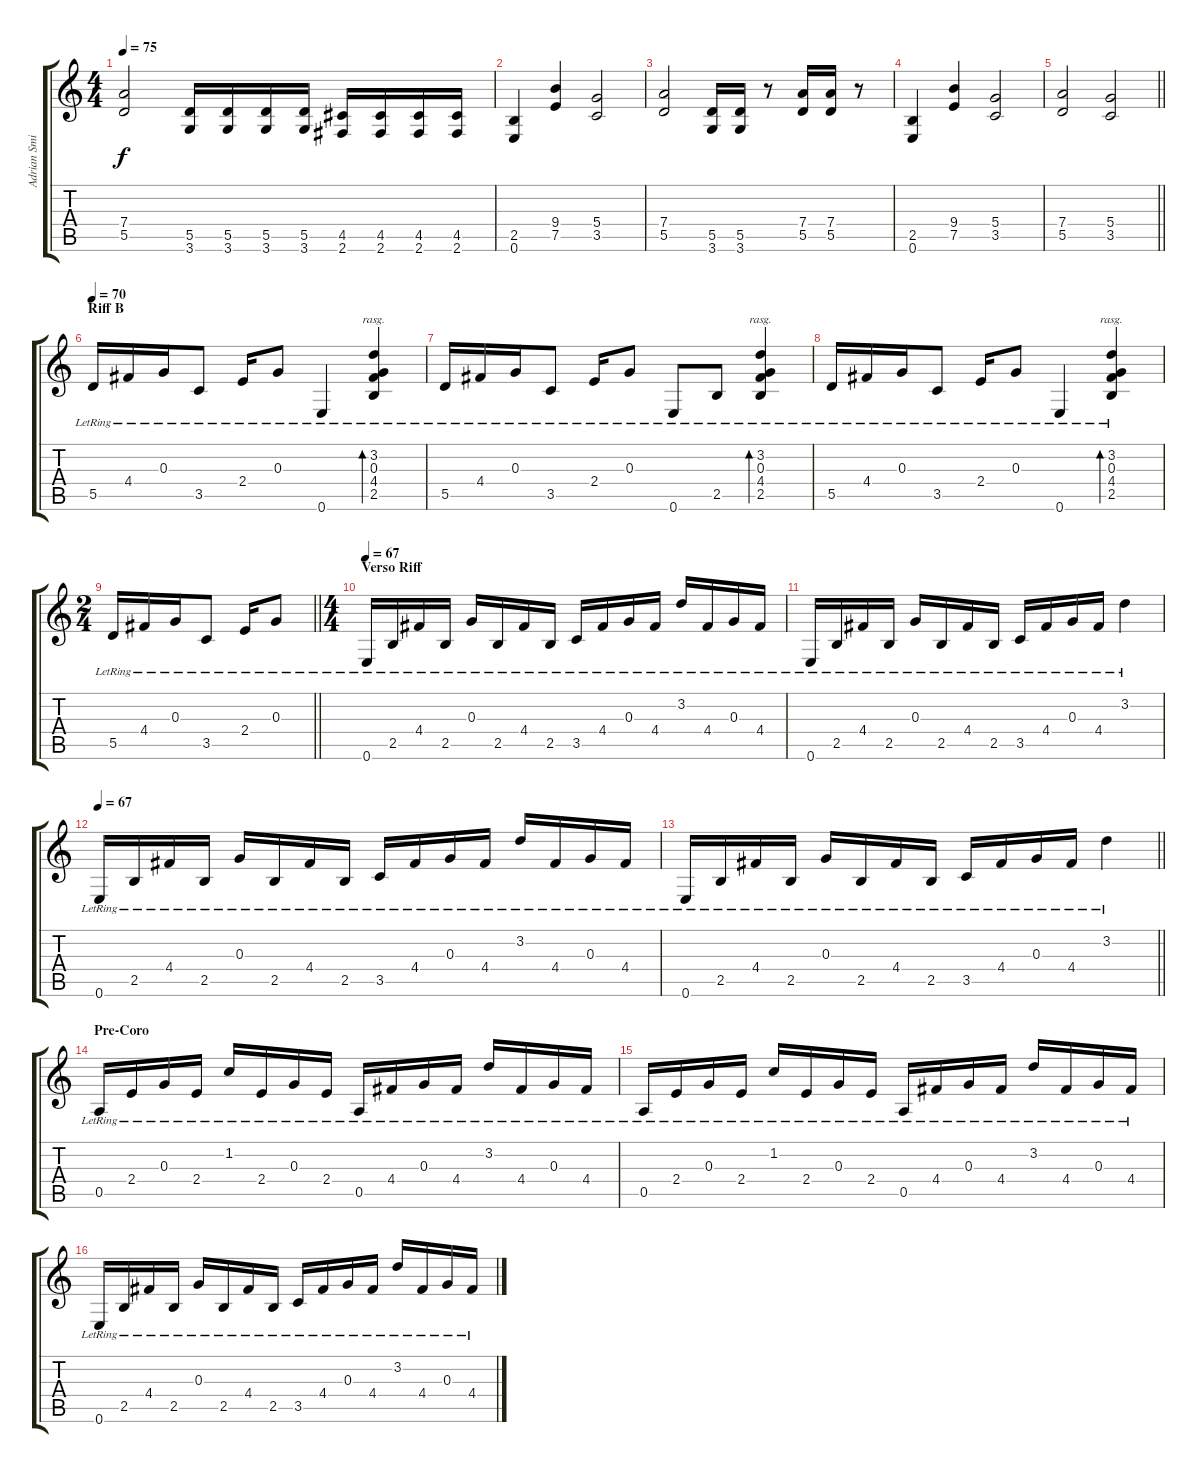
\track ("Adrian Smith" "Adrian Smi") {instrument distortionguitar}
\staff {score tabs}
\tuning (E4 B3 G3 D3 A2 E2) {hide}
\ts (4 4)
\tempo 75
\clef g2
\ks c
(7.4 5.5).2{dy f} (5.5 3.6).16 (5.5 3.6).16 (5.5 3.6).16 (5.5 3.6).16 (4.5 2.6).16 (4.5 2.6).16 (4.5 2.6).16 (4.5 2.6).16 |
(2.5 0.6).4 (9.4 7.5).4 (5.4 3.5).2 |
(7.4 5.5).2 (5.5 3.6).16 (5.5 3.6).16 r.8 (7.4 5.5).16 (7.4 5.5).16 r.8 |
(2.5 0.6).4 (9.4 7.5).4 (5.4 3.5).2 |
\barLineRight lightlight
(7.4 5.5).2 (5.4 3.5).2 |
\section ("" "Riff B")
\tempo 70
5.5{lr}.16{volume 7 instrument acousticguitarsteel} 4.4{lr}.16 0.3{lr}.16 3.5{lr}.8 2.4{lr}.16 0.3{lr}.8 0.6{lr}.4 (3.2{lr} 0.3{lr} 4.4{lr} 2.5{lr}).4{bd 60 rasg ii} |
5.5{lr}.16 4.4{lr}.16 0.3{lr}.16 3.5{lr}.8 2.4{lr}.16 0.3{lr}.8 0.6{lr}.8 2.5{lr}.8 (3.2{lr} 0.3{lr} 4.4{lr} 2.5{lr}).4{bd 60 rasg ii} |
5.5{lr}.16 4.4{lr}.16 0.3{lr}.16 3.5{lr}.8 2.4{lr}.16 0.3{lr}.8 0.6{lr}.4 (3.2{lr} 0.3{lr} 4.4{lr} 2.5{lr}).4{bd 60 rasg ii} |
\ts (2 4)
\barLineRight lightlight
5.5{lr}.16 4.4{lr}.16 0.3{lr}.16 3.5{lr}.8 2.4{lr}.16 0.3{lr}.8 |
\ts (4 4)
\section ("" "Verso Riff")
\tempo 67
0.6{lr}.16 2.5{lr}.16 4.4{lr}.16 2.5{lr}.16 0.3{lr}.16 2.5{lr}.16 4.4{lr}.16 2.5{lr}.16 3.5{lr}.16 4.4{lr}.16 0.3{lr}.16 4.4{lr}.16 3.2{lr}.16 4.4{lr}.16 0.3{lr}.16 4.4{lr}.16 |
0.6{lr}.16 2.5{lr}.16 4.4{lr}.16 2.5{lr}.16 0.3{lr}.16 2.5{lr}.16 4.4{lr}.16 2.5{lr}.16 3.5{lr}.16 4.4{lr}.16 0.3{lr}.16 4.4{lr}.16 3.2{lr}.4 |
\tempo 67
0.6{lr}.16 2.5{lr}.16 4.4{lr}.16 2.5{lr}.16 0.3{lr}.16 2.5{lr}.16 4.4{lr}.16 2.5{lr}.16 3.5{lr}.16 4.4{lr}.16 0.3{lr}.16 4.4{lr}.16 3.2{lr}.16 4.4{lr}.16 0.3{lr}.16 4.4{lr}.16 |
\barLineRight lightlight
0.6{lr}.16 2.5{lr}.16 4.4{lr}.16 2.5{lr}.16 0.3{lr}.16 2.5{lr}.16 4.4{lr}.16 2.5{lr}.16 3.5{lr}.16 4.4{lr}.16 0.3{lr}.16 4.4{lr}.16 3.2{lr}.4 |
\section ("" "Pre-Coro")
0.5{lr}.16 2.4{lr}.16 0.3{lr}.16 2.4{lr}.16 1.2{lr}.16 2.4{lr}.16 0.3{lr}.16 2.4{lr}.16 0.5{lr}.16 4.4{lr}.16 0.3{lr}.16 4.4{lr}.16 3.2{lr}.16 4.4{lr}.16 0.3{lr}.16 4.4{lr}.16 |
0.5{lr}.16 2.4{lr}.16 0.3{lr}.16 2.4{lr}.16 1.2{lr}.16 2.4{lr}.16 0.3{lr}.16 2.4{lr}.16 0.5{lr}.16 4.4{lr}.16 0.3{lr}.16 4.4{lr}.16 3.2{lr}.16 4.4{lr}.16 0.3{lr}.16 4.4{lr}.16 |
0.6{lr}.16 2.5{lr}.16 4.4{lr}.16 2.5{lr}.16 0.3{lr}.16 2.5{lr}.16 4.4{lr}.16 2.5{lr}.16 3.5{lr}.16 4.4{lr}.16 0.3{lr}.16 4.4{lr}.16 3.2{lr}.16 4.4{lr}.16 0.3{lr}.16 4.4{lr}.16
